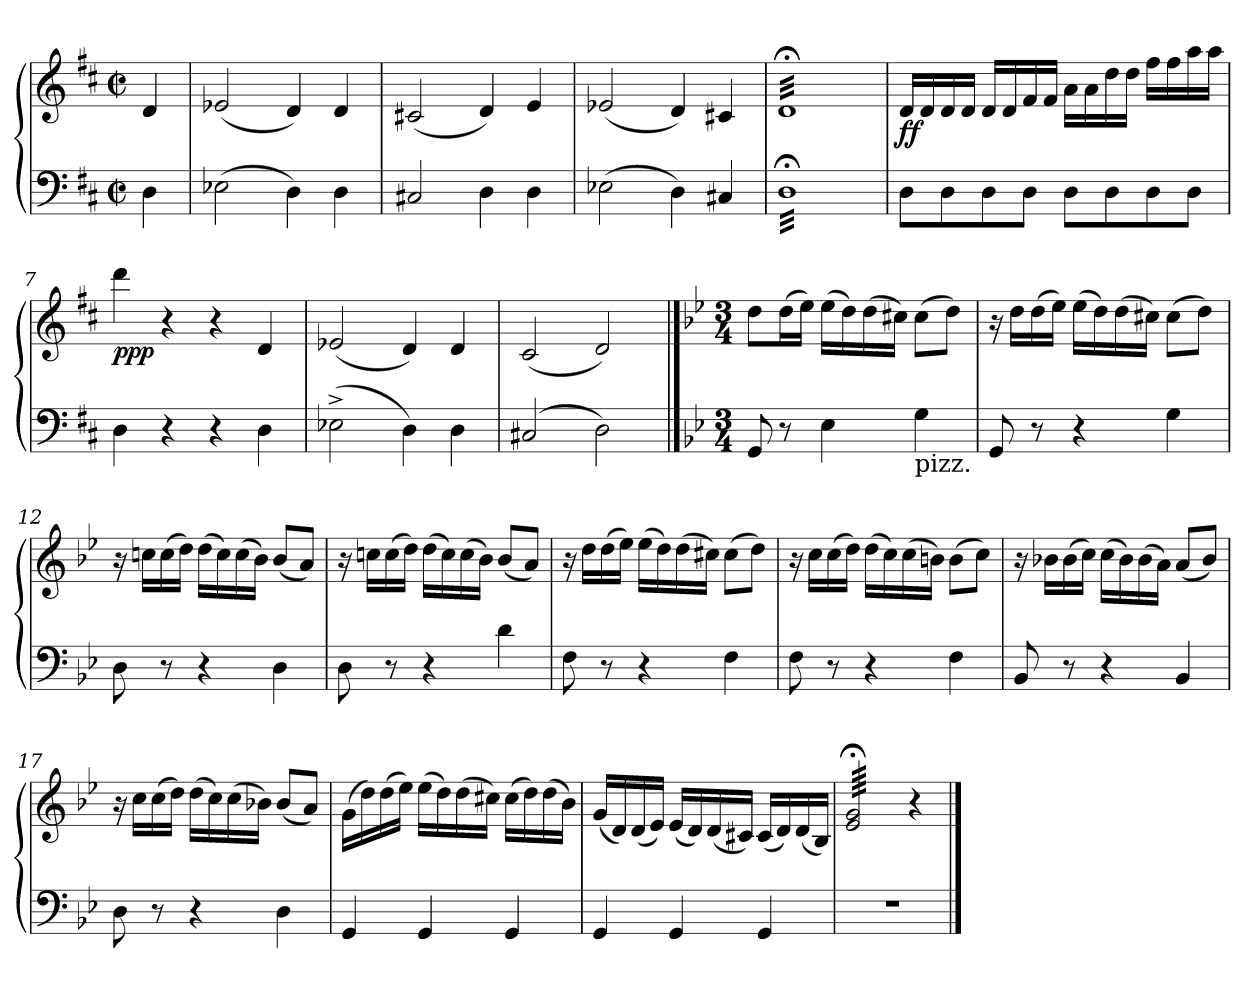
**kern	**kern	**dynam
*part1	*part1	*part1
*staff2	*staff1	*staff1/2
*clefF4	*clefG2	*
*k[f#c#]	*k[f#c#]	*
*M2/2	*M2/2	*
*met(c|)	*met(c|)	*
=1	=1	=1
4D\	4d/	.
=2	=2	=2
(>2E-X\	(<2e-X/	.
4D\)	4d/)	.
4D\	4d/	.
=3	=3	=3
2C#X/	(<2c#X/	.
4D\	4d/)	.
4D\	4e/	.
=4	=4	=4
(>2E-X\	(<2e-X/	.
4D\)	4d/)	.
4C#X/	4c#X/	.
=5	=5	=5
*tremolo	*	*
*	*tremolo	*
32D;<LLL	32d;<LLL	.
32D;<	32d;<	.
32D;<	32d;<	.
32D;<	32d;<	.
32D;<	32d;<	.
32D;<	32d;<	.
32D;<	32d;<	.
32D;<	32d;<	.
32D;<	32d;<	.
32D;<	32d;<	.
32D;<	32d;<	.
32D;<	32d;<	.
32D;<	32d;<	.
32D;<	32d;<	.
32D;<	32d;<	.
32D;<	32d;<	.
32D;<	32d;<	.
32D;<	32d;<	.
32D;<	32d;<	.
32D;<	32d;<	.
32D;<	32d;<	.
32D;<	32d;<	.
32D;<	32d;<	.
32D;<	32d;<	.
32D;<	32d;<	.
32D;<	32d;<	.
32D;<	32d;<	.
32D;<	32d;<	.
32D;<	32d;<	.
32D;<	32d;<	.
32D;<	32d;<	.
32D;<JJJ	32d;<JJJ	.
*	*Xtremolo	*
*Xtremolo	*	*
!!LO:LB:g=z
=6	=6	=6
!	!	!LO:DY:b
8D\L	16d/LL	ff
.	16d/	.
8D\	16d/	.
.	16d/JJ	.
8D\	16d/LL	.
.	16d/	.
8D\J	16f#/	.
.	16f#/JJ	.
8D\L	16a\LL	.
.	16a\	.
8D\	16dd\	.
.	16dd\JJ	.
8D\	16ff#\LL	.
.	16ff#\	.
8D\J	16aa\	.
.	16aa\JJ	.
=7	=7	=7
!	!	!LO:DY:b
4D\	4ddd\	ppp
4r	4r	.
4r	4r	.
4D\	4d/	.
=8	=8	=8
(>2E-X^\	(<2e-X/	.
4D\)	4d/)	.
4D\	4d/	.
=9	=9	=9
(>2C#X/	(<2c#/	.
2D\)	2d/)	.
!!LO:LB:g=z
==10	==10	==10
*k[b-e-]	*k[b-e-]	*
*M3/4	*M3/4	*
8GG/	8dd\L	.
8r	(>16dd\L	.
.	16ee-\JJ)	.
4E-\	(>16ee-\LL	.
.	16dd\)	.
.	(>16dd\	.
.	16cc#X\JJ)	.
!LO:TX:b:t=pizz.	!	!
4G\	(>8cc#\L	.
.	8dd\J)	.
=11	=11	=11
8GG/	16r	.
.	16dd\LL	.
8r	(>16dd\	.
.	16ee-\JJ)	.
4r	(>16ee-\LL	.
.	16dd\)	.
.	(>16dd\	.
.	16cc#X\JJ)	.
4G\	(>8cc#\L	.
.	8dd\J)	.
=12	=12	=12
8D\	16r	.
.	16ccn\LL	.
8r	(>16cc\	.
.	16dd\JJ)	.
4r	(>16dd\LL	.
.	16cc\)	.
.	(>16cc\	.
.	16b-\JJ)	.
4D\	(<8b-/L	.
.	8a/J)	.
=13	=13	=13
8D\	16r	.
.	16ccn\LL	.
8r	(>16cc\	.
.	16dd\JJ)	.
4r	(>16dd\LL	.
.	16cc\)	.
.	(>16cc\	.
.	16b-\JJ)	.
4d\	(<8b-/L	.
.	8a/J)	.
!!LO:LB:g=z
=14	=14	=14
8F\	16r	.
.	16dd\LL	.
8r	(>16dd\	.
.	16ee-\JJ)	.
4r	(>16ee-\LL	.
.	16dd\)	.
.	(>16dd\	.
.	16cc#X\JJ)	.
4F\	(>8cc#\L	.
.	8dd\J)	.
=15	=15	=15
8F\	16r	.
.	16cc\LL	.
8r	(>16cc\	.
.	16dd\JJ)	.
4r	(>16dd\LL	.
.	16cc\)	.
.	(>16cc\	.
.	16bn\JJ)	.
4F\	(>8b\L	.
.	8cc\J)	.
=16	=16	=16
8BB-/	16r	.
.	16b-X\LL	.
8r	(>16b-\	.
.	16cc\JJ)	.
4r	(>16cc\LL	.
.	16b-\)	.
.	(>16b-\	.
.	16a\JJ)	.
4BB-/	(<8a/L	.
.	8b-/J)	.
=17	=17	=17
8D\	16r	.
.	16cc\LL	.
8r	(>16cc\	.
.	16dd\JJ)	.
4r	(>16dd\LL	.
.	16cc\)	.
.	(>16cc\	.
.	16b-X\JJ)	.
4D\	(<8b-/L	.
.	8a/J)	.
!!LO:LB:g=z
=18	=18	=18
4GG/	(>16g\LL	.
.	16dd\)	.
.	(>16dd\	.
.	16ee-\JJ)	.
4GG/	(>16ee-\LL	.
.	16dd\)	.
.	(>16dd\	.
.	16cc#X\JJ)	.
4GG/	(>16cc#\LL	.
.	16dd\)	.
.	(>16dd\	.
.	16b-\JJ)	.
=19	=19	=19
4GG/	(<16g/LL	.
.	16d/)	.
.	(<16d/	.
.	16e-/JJ)	.
4GG/	(<16e-/LL	.
.	16d/)	.
.	(<16d/	.
.	16c#X/JJ)	.
4GG/	(<16c#/LL	.
.	16d/)	.
.	(<16d/	.
.	16B-/JJ)	.
=20	=20	=20
*	*tremolo	*
2.r	64e-;</ 64g;</LLLL	.
.	64e-;</ 64g;</	.
.	64e-;</ 64g;</	.
.	64e-;</ 64g;</	.
.	64e-;</ 64g;</	.
.	64e-;</ 64g;</	.
.	64e-;</ 64g;</	.
.	64e-;</ 64g;</	.
.	64e-;</ 64g;</	.
.	64e-;</ 64g;</	.
.	64e-;</ 64g;</	.
.	64e-;</ 64g;</	.
.	64e-;</ 64g;</	.
.	64e-;</ 64g;</	.
.	64e-;</ 64g;</	.
.	64e-;</ 64g;</	.
.	64e-;</ 64g;</	.
.	64e-;</ 64g;</	.
.	64e-;</ 64g;</	.
.	64e-;</ 64g;</	.
.	64e-;</ 64g;</	.
.	64e-;</ 64g;</	.
.	64e-;</ 64g;</	.
.	64e-;</ 64g;</	.
.	64e-;</ 64g;</	.
.	64e-;</ 64g;</	.
.	64e-;</ 64g;</	.
.	64e-;</ 64g;</	.
.	64e-;</ 64g;</	.
.	64e-;</ 64g;</	.
.	64e-;</ 64g;</	.
.	64e-;</ 64g;</JJJJ	.
*	*Xtremolo	*
.	4r	.
==	==	==
*-	*-	*-
